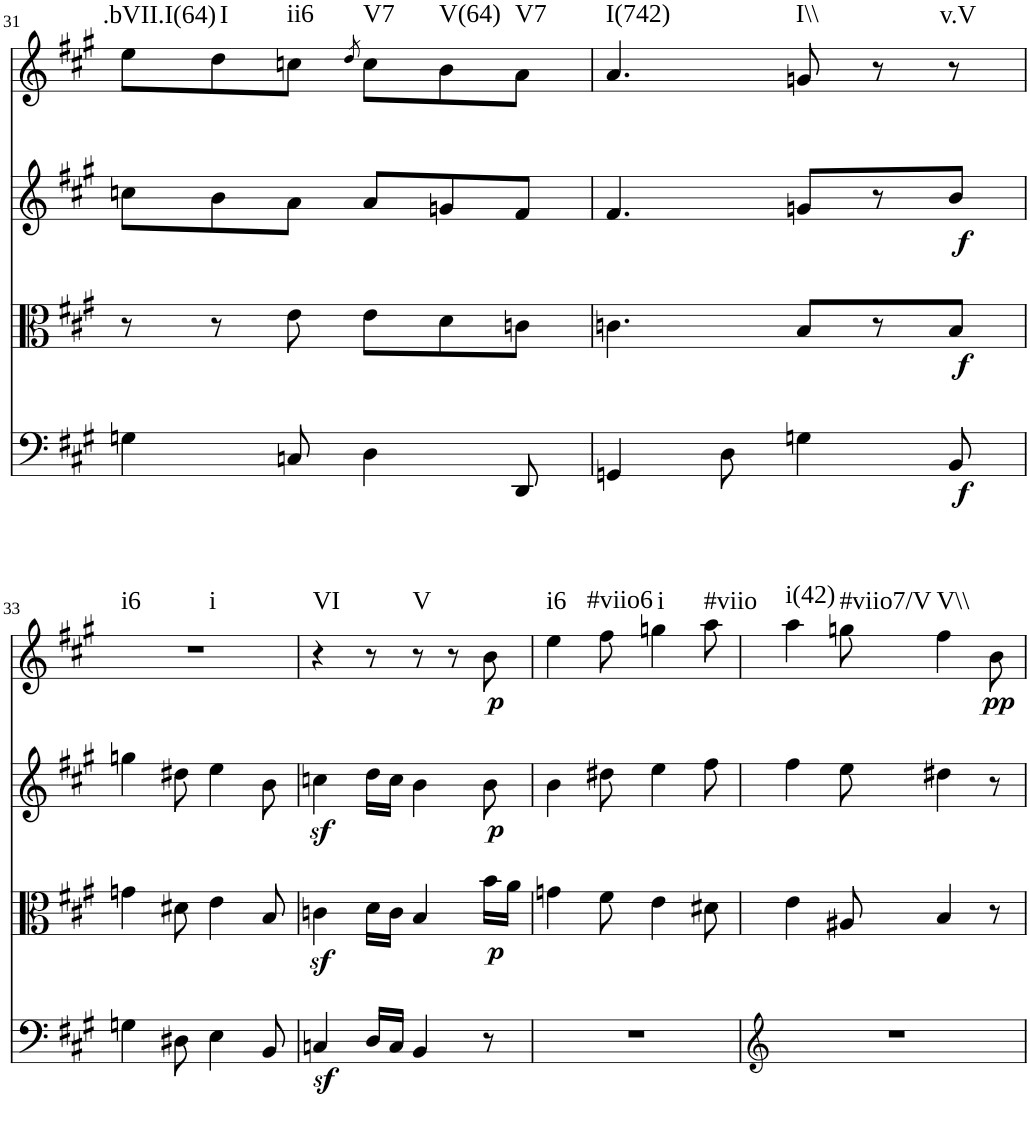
**kern	**dynam	**kern	**dynam	**kern	**dynam	**kern	**dynam	**harte
*part4	*part4	*part3	*part3	*part2	*part2	*part1	*part1	*part1
*staff4	*staff4	*staff3	*staff3	*staff2	*staff2	*staff1	*staff1	*
*I"Violoncello	*	*I"Viola	*	*I"Violin 2	*	*I"Violin 1	*	*
*I'Vc	*	*I'Vla	*	*I'Vln	*	*I'Vln	*	*
!!LO:PB:g=z
*clefF4	*	*clefC3	*	*clefG2	*	*clefG2	*	*
*k[f#c#g#]	*	*k[f#c#g#]	*	*k[f#c#g#]	*	*k[f#c#g#]	*	*
*A:	*	*A:	*	*A:	*	*A:	*	*
*M6/8	*	*M6/8	*	*M6/8	*	*M6/8	*	*
=31	=31	=31	=31	=31	=31	=31	=31	=31
!	!	!	!	!	!	!	!	!LO:H:kt=.bVII.I(64)
4Gn\	.	8r	.	8ccn\L	.	8ee\L	.	N
!	!	!	!	!	!	!	!	!LO:H:kt=I
.	.	8r	.	8b\	.	8dd\	.	N
!	!	!	!	!	!	!	!	!LO:H:kt=ii6
8Cn/	.	8e\	.	8a\J	.	8ccn\J	.	N
.	.	.	.	.	.	8qdd/	.	.
!	!	!	!	!	!	!	!	!LO:H:kt=V7
4D\	.	8e\L	.	8a/L	.	8cc\L	.	N
!	!	!	!	!	!	!	!	!LO:H:kt=V(64)
.	.	8d\	.	8gn/	.	8b\	.	N
!	!	!	!	!	!	!	!	!LO:H:kt=V7
8DD/	.	8cn\J	.	8f#/J	.	8a\J	.	N
=32	=32	=32	=32	=32	=32	=32	=32	=32
!	!	!	!	!	!	!	!	!LO:H:kt=I(742)
4GGn/	.	4.cn\	.	4.f#/	.	4.a/	.	N
8D\	.	.	.	.	.	.	.	.
!	!	!	!	!	!	!	!	!LO:H:kt=I\\
4Gn\	.	8B/L	.	8gn/L	.	8gn/	.	N
.	.	8r	.	8r	.	8r	.	.
!	!LO:DY:b	!	!LO:DY:b	!	!LO:DY:b	!	!	!LO:H:kt=v.V
8BB/	f	8B/J	f	8b/J	f	8r	.	N
!!LO:LB:g=z
=33	=33	=33	=33	=33	=33	=33	=33	=33
!	!	!	!	!	!	!	!	!LO:H:n=1:kt=i6
!	!	!	!	!	!	!	!	!LO:H:n=2:kt=i
4Gn\	.	4gn\	.	4ggn\	.	2.r	.	N N
8D#X\	.	8d#X\	.	8dd#X\	.	.	.	.
4E\	.	4e\	.	4ee\	.	.	.	.
8BB/	.	8B/	.	8b\	.	.	.	.
=34	=34	=34	=34	=34	=34	=34	=34	=34
!	!	!	!	!	!	!	!	!LO:H:kt=VI
4Cnz</	.	4cnz<\	.	4ccnz<\	.	4r	.	N
16D/LL	.	16d\LL	.	16dd\LL	.	8r	.	.
16C/JJ	.	16c\JJ	.	16cc\JJ	.	.	.	.
!	!	!	!	!	!	!	!	!LO:H:kt=V
4BB/	.	4B/	.	4b\	.	8r	.	N
.	.	.	.	.	.	8r	.	.
!	!	!	!LO:DY:b	!	!LO:DY:b	!	!LO:DY:b	!
8r	.	16b\LL	p	8b\	p	8b\	p	.
.	.	16a\JJ	.	.	.	.	.	.
=35	=35	=35	=35	=35	=35	=35	=35	=35
!	!	!	!	!	!	!	!	!LO:H:kt=i6
2.r	.	4gn\	.	4b\	.	4ee\	.	N
!	!	!	!	!	!	!	!	!LO:H:kt=#viio6
.	.	8f#\	.	8dd#X\	.	8ff#\	.	N
!	!	!	!	!	!	!	!	!LO:H:kt=i
.	.	4e\	.	4ee\	.	4ggn\	.	N
!	!	!	!	!	!	!	!	!LO:H:kt=#viio
.	.	8d#X\	.	8ff#\	.	8aa\	.	N
=36	=36	=36	=36	=36	=36	=36	=36	=36
*clefG2	*	*	*	*	*	*	*	*
!	!	!	!	!	!	!	!	!LO:H:kt=i(42)
2.r	.	4e\	.	4ff#\	.	4aa\	.	N
!	!	!	!	!	!	!	!	!LO:H:kt=#viio7/V
.	.	8A#X/	.	8ee\	.	8ggn\	.	N
!	!	!	!	!	!	!	!	!LO:H:kt=V\\
.	.	4B/	.	4dd#X\	.	4ff#\	.	N
!	!	!	!	!	!	!	!LO:DY:b	!
.	.	8r	.	8r	.	8b\	pp	.
=	=	=	=	=	=	=	=	=
*-	*-	*-	*-	*-	*-	*-	*-	*-
